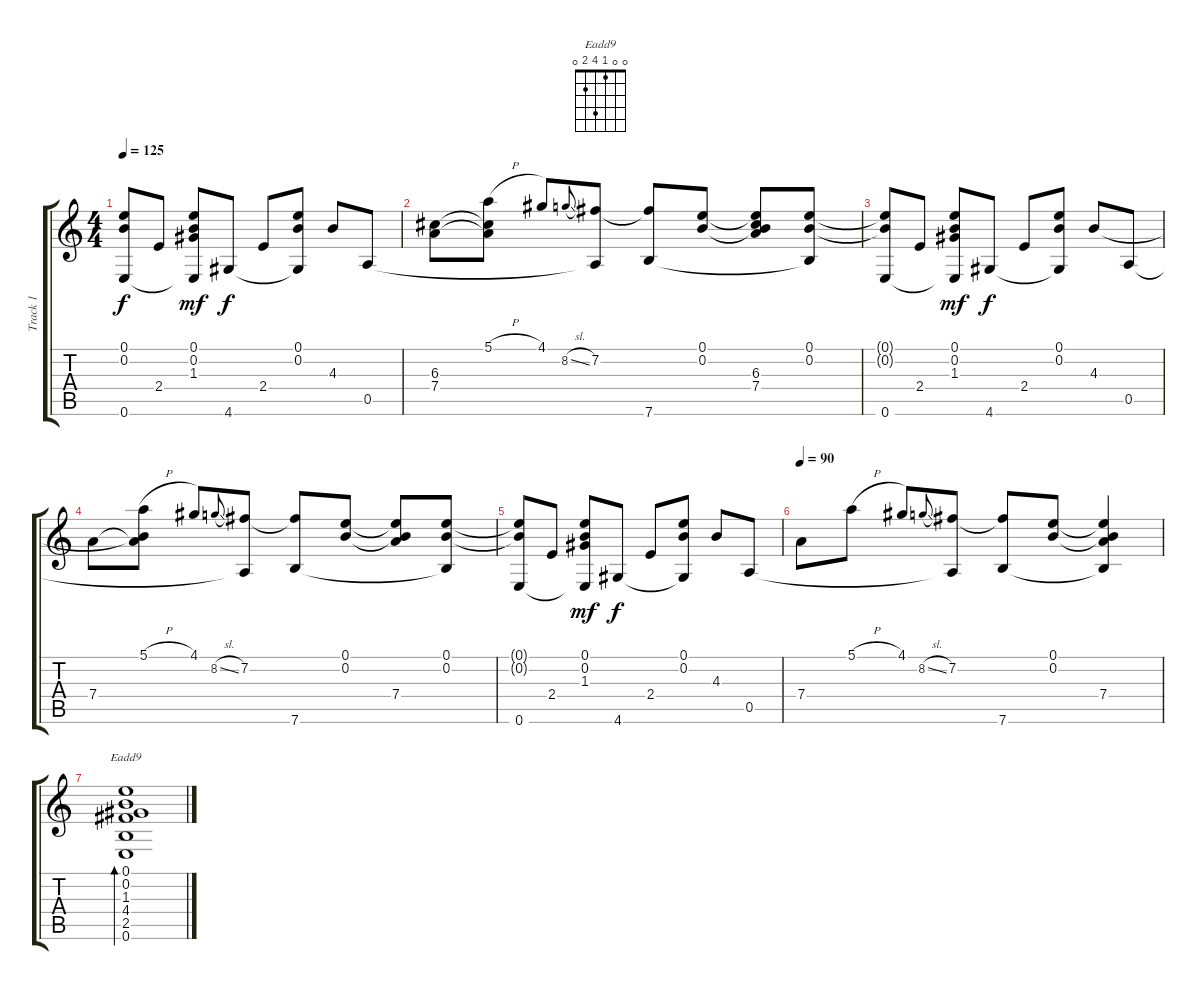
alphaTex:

\track ("Track 1" "Track 1") {instrument acousticguitarnylon}
\staff {score tabs}
\tuning (E4 B3 G3 D3 A2 E2) {hide}
\chord ("Eadd9" 0 0 1 4 2 0)
\ts (4 4)
\tempo 125
\clef g2
\ks c
(0.1{t} 0.2{t} 0.6).8{dy f} 2.4.8 (0.1 0.2 1.3 0.6{t}).8{dy mf} 4.6.8{dy f} 2.4.8 (0.1 0.2 4.6{t}).8 4.3.8 0.5.8 |
(6.3 7.4).8 (5.1{h} 6.3{t} 7.4{t}).8 4.1.8 8.2{sl}.8{gr onbeat} (7.2 0.5{t}).8 (7.2{t} 7.6).8 (0.1 0.2).8 (0.1{t} 0.2{t} 6.3 7.4).8 (0.1 0.2 7.6{t}).8 |
(0.1{t} 0.2{t} 0.6).8 2.4.8 (0.1 0.2 1.3 0.6{t}).8{dy mf} 4.6.8{dy f} 2.4.8 (0.1 0.2 4.6{t}).8 4.3.8 0.5.8 |
7.4.8 (5.1{h} 4.3{t} 7.4{t}).8 4.1.8 8.2{sl}.8{gr onbeat} (7.2 0.5{t}).8 (7.2{t} 7.6).8 (0.1 0.2).8 (0.1{t} 0.2{t} 7.4).8 (0.1 0.2 7.6{t}).8 |
(0.1{t} 0.2{t} 0.6).8 2.4.8 (0.1 0.2 1.3 0.6{t}).8{dy mf} 4.6.8{dy f} 2.4.8 (0.1 0.2 4.6{t}).8 4.3.8 0.5.8 |
\tempo 90
7.4.8 5.1{h}.8 4.1.8 8.2{sl}.8{gr onbeat} (7.2 0.5{t}).8 (7.2{t} 7.6).8 (0.1 0.2).8 (0.1{t} 0.2{t} 7.4 7.6{t}).4 |
(0.1 0.2 1.3 4.4 2.5 0.6).1{bd 480 ch "Eadd9"}
